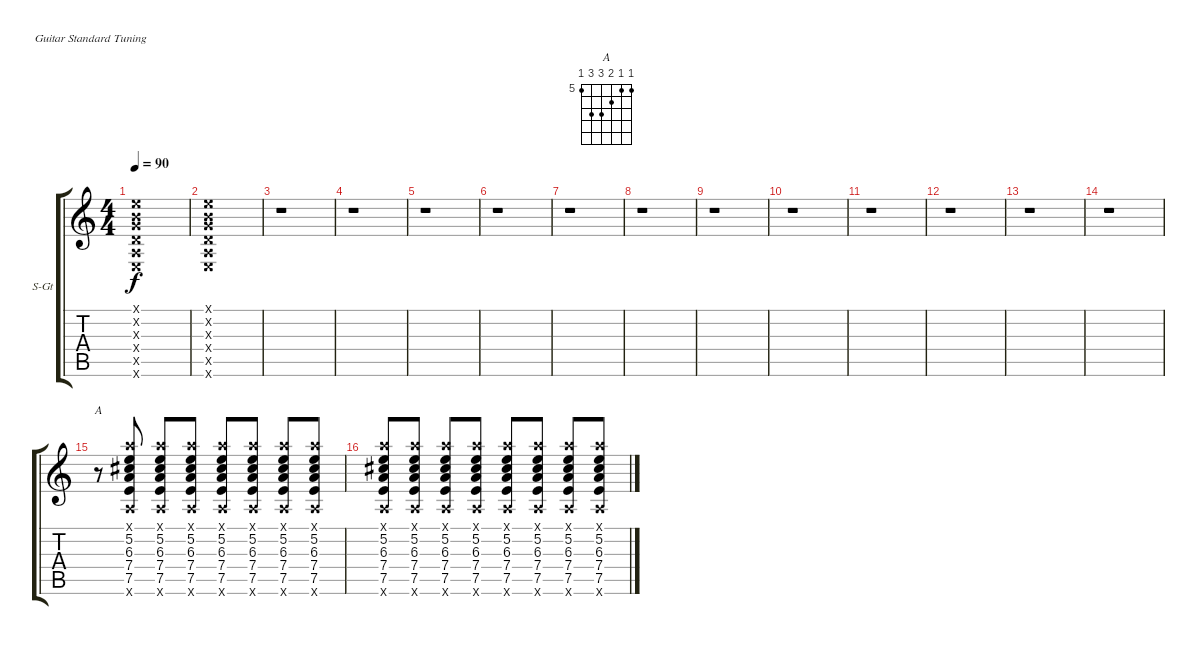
\bracketExtendMode groupsimilarinstruments
\firstSystemTrackNameOrientation horizontal
\otherSystemsTrackNameOrientation horizontal
\track ("Damon (Ac. Guitar)" "S-Gt") {instrument acousticguitarsteel}
\staff {score tabs}
\tuning (E4 B3 G3 D3 A2 E2)
\chord ("A" 5 5 6 7 7 5) {firstfret 5}
\ts (4 4)
\tempo 90
\clef g2
\ks c
(0.5{x} 0.4{x} 0.3{x} 0.2{x} 0.1{x} 0.6{x}).1{dy f instrument acousticguitarsteel} |
(0.6{x} 0.5{x} 0.4{x} 0.3{x} 0.2{x} 0.1{x}).1 |
r.1 |
r.1 |
r.1 |
r.1 |
r.1 |
r.1 |
r.1 |
r.1 |
r.1 |
r.1 |
r.1 |
r.1 |
r.8{ch "A"} (5.1{x} 5.2 6.3 7.4 7.5 5.6{x}).8 (5.1{x} 5.2 6.3 7.4 7.5 5.6{x}).8 (5.1{x} 5.2 6.3 7.4 7.5 5.6{x}).8 (5.1{x} 5.2 6.3 7.4 7.5 5.6{x}).8 (5.1{x} 5.2 6.3 7.4 7.5 5.6{x}).8 (5.1{x} 5.2 6.3 7.4 7.5 5.6{x}).8 (5.1{x} 5.2 6.3 7.4 7.5 5.6{x}).8 |
(5.1{x} 5.2 6.3 7.4 7.5 5.6{x}).8 (5.1{x} 5.2 6.3 7.4 7.5 5.6{x}).8 (5.1{x} 5.2 6.3 7.4 7.5 5.6{x}).8 (5.1{x} 5.2 6.3 7.4 7.5 5.6{x}).8 (5.1{x} 5.2 6.3 7.4 7.5 5.6{x}).8 (5.1{x} 5.2 6.3 7.4 7.5 5.6{x}).8 (5.1{x} 5.2 6.3 7.4 7.5 5.6{x}).8 (5.1{x} 5.2 6.3 7.4 7.5 5.6{x}).8
